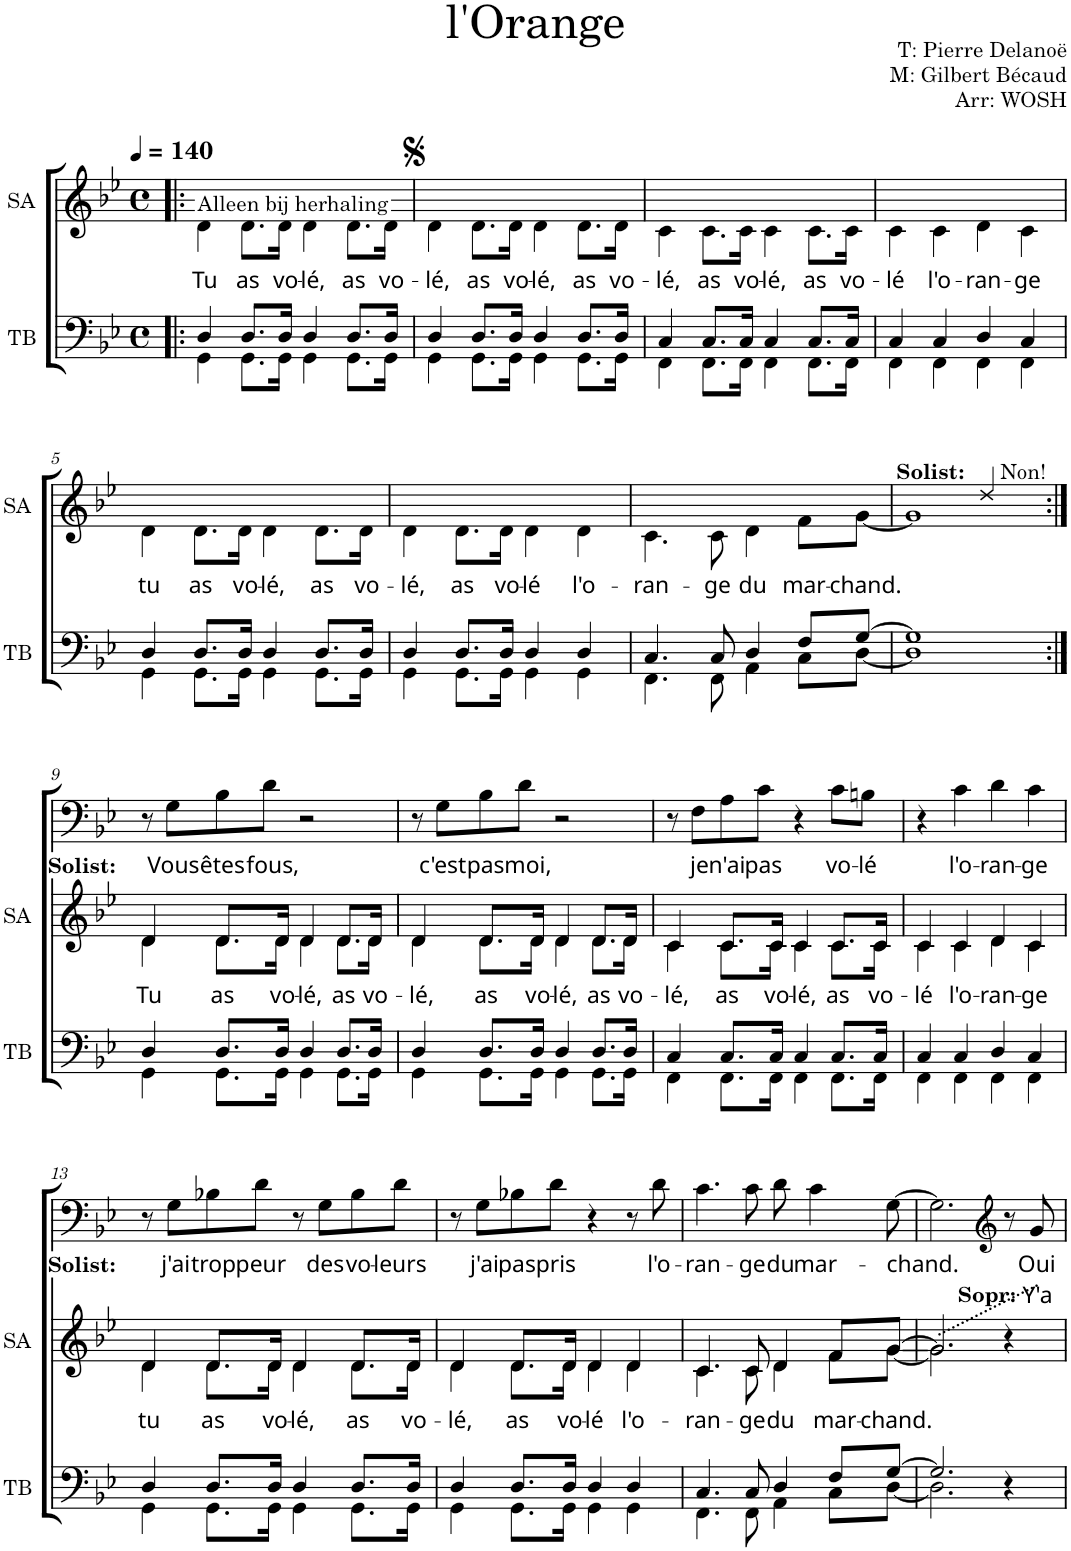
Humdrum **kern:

**kern	**kern	**text	**kern	**kern	**text	**text
*part4	*part3	*part3	*part2	*part1	*part1	*part1
*staff4	*staff3	*staff3	*staff2	*staff1	*staff1	*staff1
*I"TB	*I"SA	*	*I"Voice 2	*I"Voice 1	*	*
*I'TB	*I'SA	*	*	*	*	*
*clefF4	*clefG2	*	*clefG2	*clefF4	*	*
*k[b-e-]	*k[b-e-]	*	*k[b-e-]	*k[b-e-]	*	*
*M4/4	*M4/4	*	*M4/4	*M4/4	*	*
*met(c)	*met(c)	*	*met(c)	*met(c)	*	*
*MM140	*MM140	*	*MM140	*MM140	*	*
=1!|:	=1!|:	=1!|:	=1!|:	=1!|:	=1!|:	=1!|:
*^	*^	*	*	*	*	*
!	!	!LO:TX:a:t=Alleen bij herhaling	!	!	!	!	!	!
!	!	!	!	!LO:LY:b	!	!	!	!
4D/	4GG\	1ryy	4d\	Tu	1r	1r	.	.
!	!	!	!	!LO:LY:b	!	!	!	!
8.D/L	8.GG\L	.	8.d\L	as	.	.	.	.
!	!	!	!	!LO:LY:b	!	!	!	!
16D/Jk	16GG\Jk	.	16d\Jk	vo-	.	.	.	.
!	!	!	!	!LO:LY:b	!	!	!	!
4D/	4GG\	.	4d\	-lé,	.	.	.	.
!	!	!	!	!LO:LY:b	!	!	!	!
8.D/L	8.GG\L	.	8.d\L	as	.	.	.	.
!	!	!	!	!LO:LY:b	!	!	!	!
16D/Jk	16GG\Jk	.	16d\Jk	vo-	.	.	.	.
=2	=2	=2	=2	=2	=2	=2	=2	=2
!	!	!	!	!LO:LY:b	!	!	!	!
4D/	4GG\	1ryy	4d\	-lé,	1r	1r	.	.
!	!	!	!	!LO:LY:b	!	!	!	!
8.D/L	8.GG\L	.	8.d\L	as	.	.	.	.
!	!	!	!	!LO:LY:b	!	!	!	!
16D/Jk	16GG\Jk	.	16d\Jk	vo-	.	.	.	.
!	!	!	!	!LO:LY:b	!	!	!	!
4D/	4GG\	.	4d\	-lé,	.	.	.	.
!	!	!	!	!LO:LY:b	!	!	!	!
8.D/L	8.GG\L	.	8.d\L	as	.	.	.	.
!	!	!	!	!LO:LY:b	!	!	!	!
16D/Jk	16GG\Jk	.	16d\Jk	vo-	.	.	.	.
=3	=3	=3	=3	=3	=3	=3	=3	=3
!	!	!	!	!LO:LY:b	!	!	!	!
4C/	4FF\	1ryy	4c\	-lé,	1r	1r	.	.
!	!	!	!	!LO:LY:b	!	!	!	!
8.C/L	8.FF\L	.	8.c\L	as	.	.	.	.
!	!	!	!	!LO:LY:b	!	!	!	!
16C/Jk	16FF\Jk	.	16c\Jk	vo-	.	.	.	.
!	!	!	!	!LO:LY:b	!	!	!	!
4C/	4FF\	.	4c\	-lé,	.	.	.	.
!	!	!	!	!LO:LY:b	!	!	!	!
8.C/L	8.FF\L	.	8.c\L	as	.	.	.	.
!	!	!	!	!LO:LY:b	!	!	!	!
16C/Jk	16FF\Jk	.	16c\Jk	vo-	.	.	.	.
=4	=4	=4	=4	=4	=4	=4	=4	=4
!	!	!	!	!LO:LY:b	!	!	!	!
4C/	4FF\	1ryy	4c\	-lé	1r	1r	.	.
!	!	!	!	!LO:LY:b	!	!	!	!
4C/	4FF\	.	4c\	l'o-	.	.	.	.
!	!	!	!	!LO:LY:b	!	!	!	!
4D/	4FF\	.	4d\	-ran-	.	.	.	.
!	!	!	!	!LO:LY:b	!	!	!	!
4C/	4FF\	.	4c\	-ge	.	.	.	.
!!LO:LB:g=z
=5	=5	=5	=5	=5	=5	=5	=5	=5
!	!	!	!	!LO:LY:b	!	!	!	!
4D/	4GG\	1ryy	4d\	tu	1r	1r	.	.
!	!	!	!	!LO:LY:b	!	!	!	!
8.D/L	8.GG\L	.	8.d\L	as	.	.	.	.
!	!	!	!	!LO:LY:b	!	!	!	!
16D/Jk	16GG\Jk	.	16d\Jk	vo-	.	.	.	.
!	!	!	!	!LO:LY:b	!	!	!	!
4D/	4GG\	.	4d\	-lé,	.	.	.	.
!	!	!	!	!LO:LY:b	!	!	!	!
8.D/L	8.GG\L	.	8.d\L	as	.	.	.	.
!	!	!	!	!LO:LY:b	!	!	!	!
16D/Jk	16GG\Jk	.	16d\Jk	vo-	.	.	.	.
=6	=6	=6	=6	=6	=6	=6	=6	=6
!	!	!	!	!LO:LY:b	!	!	!	!
4D/	4GG\	1ryy	4d\	-lé,	1r	1r	.	.
!	!	!	!	!LO:LY:b	!	!	!	!
8.D/L	8.GG\L	.	8.d\L	as	.	.	.	.
!	!	!	!	!LO:LY:b	!	!	!	!
16D/Jk	16GG\Jk	.	16d\Jk	vo-	.	.	.	.
!	!	!	!	!LO:LY:b	!	!	!	!
4D/	4GG\	.	4d\	-lé	.	.	.	.
!	!	!	!	!LO:LY:b	!	!	!	!
4D/	4GG\	.	4d\	l'o-	.	.	.	.
=7	=7	=7	=7	=7	=7	=7	=7	=7
!	!	!	!	!LO:LY:b	!	!	!	!
4.C/	4.FF\	1ryy	4.c\	-ran-	1r	1r	.	.
!	!	!	!	!LO:LY:b	!	!	!	!
8C/	8FF\	.	8c\	-ge	.	.	.	.
!	!	!	!	!LO:LY:b	!	!	!	!
4D/	4AA\	.	4d\	du	.	.	.	.
!	!	!	!	!LO:LY:b	!	!	!	!
8F/L	8C\L	.	8f\L	mar-	.	.	.	.
!	!	!	!	!LO:LY:b	!	!	!	!
[8G/J	[8D\J	.	[8g\J	-chand.	.	.	.	.
=8	=8	=8	=8	=8	=8	=8	=8	=8
*	*	*	*^	*	*	*	*	*
1G]	1D]	1ryy	1g]	2ryy	.	1r	1r	.	.
.	.	.	.	8ryy	.	.	.	.	.
!	!	!	!	!LO:TX:a:t=Non!	!	!	!	!	!
!	!	!	!	!LO:TX:a:B:t=Solist&colon;	!	!	!	!	!
.	.	.	.	4dd/	.	.	.	.	.
.	.	.	.	8ryy	.	.	.	.	.
!!LO:LB:g=z
=9:|!	=9:|!	=9:|!	=9:|!	=9:|!	=9:|!	=9:|!	=9:|!	=9:|!	=9:|!
!	!	!	!	!	!	!	!LO:TX:b:B:t=Solist&colon;	!	!
!	!	!	!	!	!LO:LY:b	!	!	!	!
*	*	*	*v	*v	*	*	*	*	*
4D/	4GG\	4d/	4d\	Tu	1r	8r	.	.
!	!	!	!	!	!	!	!LO:LY:b	!
.	.	.	.	.	.	8G\L	Vous	.
!	!	!	!	!LO:LY:b	!	!	!LO:LY:b	!
8.D/L	8.GG\L	8.d/L	8.d\L	as	.	8B-\	êtes	.
!	!	!	!	!	!	!	!LO:LY:b	!
.	.	.	.	.	.	8d\J	fous,	.
!	!	!	!	!LO:LY:b	!	!	!	!
16D/Jk	16GG\Jk	16d/Jk	16d\Jk	vo-	.	.	.	.
!	!	!	!	!LO:LY:b	!	!	!	!
4D/	4GG\	4d/	4d\	-lé,	.	2r	.	.
!	!	!	!	!LO:LY:b	!	!	!	!
8.D/L	8.GG\L	8.d/L	8.d\L	as	.	.	.	.
!	!	!	!	!LO:LY:b	!	!	!	!
16D/Jk	16GG\Jk	16d/Jk	16d\Jk	vo-	.	.	.	.
=10	=10	=10	=10	=10	=10	=10	=10	=10
!	!	!	!	!LO:LY:b	!	!	!	!
4D/	4GG\	4d/	4d\	-lé,	1r	8r	.	.
!	!	!	!	!	!	!	!LO:LY:b	!
.	.	.	.	.	.	8G\L	c'est	.
!	!	!	!	!LO:LY:b	!	!	!LO:LY:b	!
8.D/L	8.GG\L	8.d/L	8.d\L	as	.	8B-\	pas	.
!	!	!	!	!	!	!	!LO:LY:b	!
.	.	.	.	.	.	8d\J	moi,	.
!	!	!	!	!LO:LY:b	!	!	!	!
16D/Jk	16GG\Jk	16d/Jk	16d\Jk	vo-	.	.	.	.
!	!	!	!	!LO:LY:b	!	!	!	!
4D/	4GG\	4d/	4d\	-lé,	.	2r	.	.
!	!	!	!	!LO:LY:b	!	!	!	!
8.D/L	8.GG\L	8.d/L	8.d\L	as	.	.	.	.
!	!	!	!	!LO:LY:b	!	!	!	!
16D/Jk	16GG\Jk	16d/Jk	16d\Jk	vo-	.	.	.	.
=11	=11	=11	=11	=11	=11	=11	=11	=11
!	!	!	!	!LO:LY:b	!	!	!	!
4C/	4FF\	4c/	4c\	-lé,	1r	8r	.	.
!	!	!	!	!	!	!	!LO:LY:b	!
.	.	.	.	.	.	8F\L	je	.
!	!	!	!	!LO:LY:b	!	!	!LO:LY:b	!
8.C/L	8.FF\L	8.c/L	8.c\L	as	.	8A\	n'ai	.
!	!	!	!	!	!	!	!LO:LY:b	!
.	.	.	.	.	.	8c\J	pas	.
!	!	!	!	!LO:LY:b	!	!	!	!
16C/Jk	16FF\Jk	16c/Jk	16c\Jk	vo-	.	.	.	.
!	!	!	!	!LO:LY:b	!	!	!	!
4C/	4FF\	4c/	4c\	-lé,	.	4r	.	.
!	!	!	!	!LO:LY:b	!	!	!LO:LY:b	!
8.C/L	8.FF\L	8.c/L	8.c\L	as	.	8c\L	vo-	.
!	!	!	!	!	!	!	!LO:LY:b	!
.	.	.	.	.	.	8Bn\J	-lé	.
!	!	!	!	!LO:LY:b	!	!	!	!
16C/Jk	16FF\Jk	16c/Jk	16c\Jk	vo-	.	.	.	.
=12	=12	=12	=12	=12	=12	=12	=12	=12
!	!	!	!	!LO:LY:b	!	!	!	!
4C/	4FF\	4c/	4c\	-lé	1r	4r	.	.
!	!	!	!	!LO:LY:b	!	!	!LO:LY:b	!
4C/	4FF\	4c/	4c\	l'o-	.	4c\	l'o-	.
!	!	!	!	!LO:LY:b	!	!	!LO:LY:b	!
4D/	4FF\	4d/	4d\	-ran-	.	4d\	-ran-	.
!	!	!	!	!LO:LY:b	!	!	!LO:LY:b	!
4C/	4FF\	4c/	4c\	-ge	.	4c\	-ge	.
!!LO:LB:g=z
=13	=13	=13	=13	=13	=13	=13	=13	=13
!	!	!	!	!	!	!LO:TX:b:B:t=Solist&colon;	!	!
!	!	!	!	!LO:LY:b	!	!	!	!
4D/	4GG\	4d/	4d\	tu	1r	8r	.	.
!	!	!	!	!	!	!	!LO:LY:b	!
.	.	.	.	.	.	8G\L	j'ai	.
!	!	!	!	!LO:LY:b	!	!	!LO:LY:b	!
8.D/L	8.GG\L	8.d/L	8.d\L	as	.	8B-X\	trop	.
!	!	!	!	!	!	!	!LO:LY:b	!
.	.	.	.	.	.	8d\J	peur	.
!	!	!	!	!LO:LY:b	!	!	!	!
16D/Jk	16GG\Jk	16d/Jk	16d\Jk	vo-	.	.	.	.
!	!	!	!	!LO:LY:b	!	!	!	!
4D/	4GG\	4d/	4d\	-lé,	.	8r	.	.
!	!	!	!	!	!	!	!LO:LY:b	!
.	.	.	.	.	.	8G\L	des	.
!	!	!	!	!LO:LY:b	!	!	!LO:LY:b	!
8.D/L	8.GG\L	8.d/L	8.d\L	as	.	8B-\	vo-	.
!	!	!	!	!	!	!	!LO:LY:b	!
.	.	.	.	.	.	8d\J	-leurs	.
!	!	!	!	!LO:LY:b	!	!	!	!
16D/Jk	16GG\Jk	16d/Jk	16d\Jk	vo-	.	.	.	.
=14	=14	=14	=14	=14	=14	=14	=14	=14
!	!	!	!	!LO:LY:b	!	!	!	!
4D/	4GG\	4d/	4d\	-lé,	1r	8r	.	.
!	!	!	!	!	!	!	!LO:LY:b	!
.	.	.	.	.	.	8G\L	j'ai	.
!	!	!	!	!LO:LY:b	!	!	!LO:LY:b	!
8.D/L	8.GG\L	8.d/L	8.d\L	as	.	8B-X\	pas	.
!	!	!	!	!	!	!	!LO:LY:b	!
.	.	.	.	.	.	8d\J	pris	.
!	!	!	!	!LO:LY:b	!	!	!	!
16D/Jk	16GG\Jk	16d/Jk	16d\Jk	vo-	.	.	.	.
!	!	!	!	!LO:LY:b	!	!	!	!
4D/	4GG\	4d/	4d\	-lé	.	4r	.	.
!	!	!	!	!LO:LY:b	!	!	!	!
4D/	4GG\	4d/	4d\	l'o-	.	8r	.	.
!	!	!	!	!	!	!	!LO:LY:b	!
.	.	.	.	.	.	8d\	l'o-	.
=15	=15	=15	=15	=15	=15	=15	=15	=15
!	!	!	!	!LO:LY:b	!	!	!LO:LY:b	!
4.C/	4.FF\	4.c/	4.c\	-ran-	1r	4.c\	-ran-	.
!	!	!	!	!LO:LY:b	!	!	!LO:LY:b	!
8C/	8FF\	8c/	8c\	-ge	.	8c\	-ge	.
!	!	!	!	!LO:LY:b	!	!	!LO:LY:b	!
4D/	4AA\	4d/	4d\	du	.	8d\	du	.
!	!	!	!	!	!	!	!LO:LY:b	!
.	.	.	.	.	.	4c\	mar-	.
!	!	!	!	!LO:LY:b	!	!	!	!
8F/L	8C\L	8f/L	8f\L	mar-	.	.	.	.
!	!	!	!	!LO:LY:b	!	!	!LO:LY:b	!
[8G/J	[8D\J	[8g/J	[8g\J	-chand.	.	[8G\	-chand.	.
=16	=16	=16	=16	=16	=16	=16	=16	=16
*	*	*	*	*	*	*^	*	*
2.G/]	2.D\]	2.g/]	2.g\]	.	1r	2.G\]	4ryy	.	.
!	!	!	!	!	!	!	!LO:TX:b:B:t=Sopr&colon;	!	!
.	.	.	.	.	.	.	2.ryy	.	.
*	*	*	*	*	*	*clefG2	*	*	*
4r	4ryy	4r	4ryy	.	.	8r	.	.	.
!	!	!	!	!	!	!	!	!LO:LY:b	!LO:LY:b
.	.	.	.	.	.	8g/	.	Oui	Y'a
*v	*v	*	*	*	*	*v	*v	*	*
*	*v	*v	*	*	*	*	*
=	=	=	=	=	=	=
*-	*-	*-	*-	*-	*-	*-
